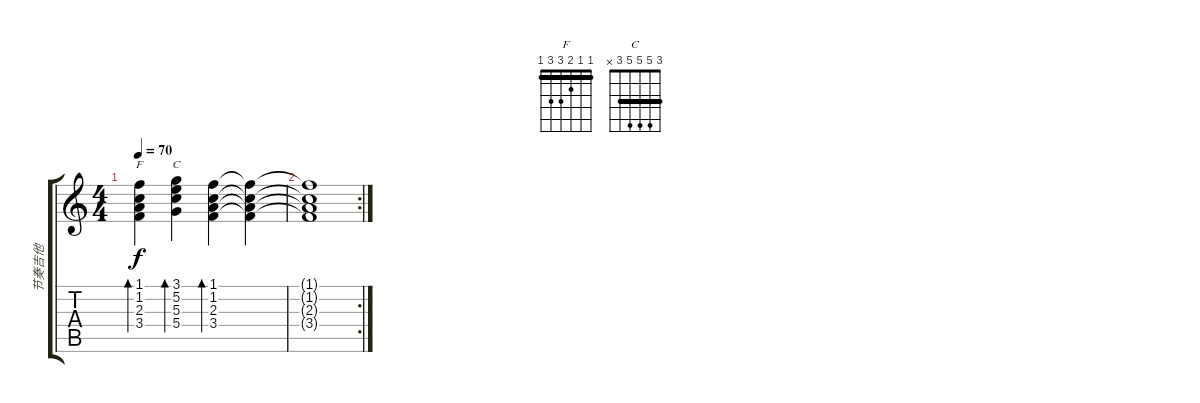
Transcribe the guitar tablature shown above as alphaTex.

\track ("节奏吉他" "节奏吉他") {instrument acousticguitarsteel}
\staff {score tabs}
\tuning (E4 B3 G3 D3 A2 E2) {hide}
\chord ("F" 1 1 2 3 3 1) {barre 1}
\chord ("C" 3 5 5 5 3 x) {barre 3}
\ts (4 4)
\tempo 70
\clef g2
\ks c
(1.1 1.2 2.3 3.4).4{bd 120 ch "F" dy f} (3.1 5.2 5.3 5.4).4{bd 120 ch "C"} (1.1 1.2 2.3 3.4).4{bd 60} (1.1{t} 1.2{t} 2.3{t} 3.4{t}).4 |
\rc 2
(1.1{t} 1.2{t} 2.3{t} 3.4{t}).1
